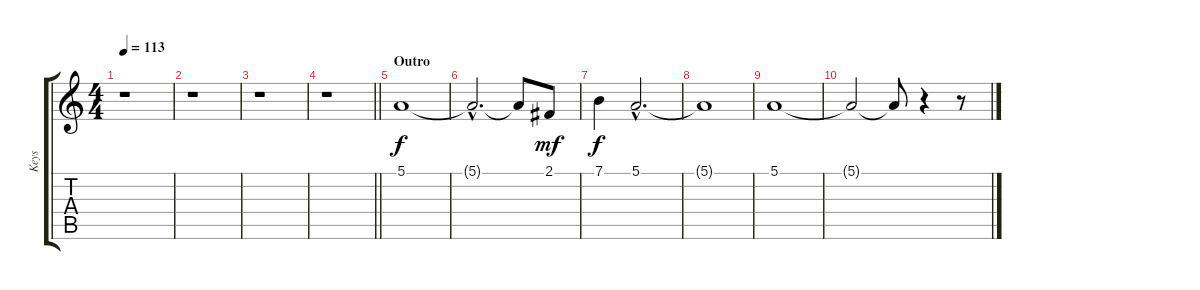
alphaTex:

\track ("Keys" "Keys") {instrument lead1square}
\staff {score tabs}
\tuning (E4 B3 G3 D3 A2 E2) {hide}
\ts (4 4)
\tempo 113
\clef g2
\ks c
r.1{dy f} |
r.1 |
r.1 |
\barLineRight lightlight
r.1 |
\section ("" "Outro")
5.1.1 |
5.1{hac t}.2{d} 5.1{t}.8 2.1.8{dy mf} |
7.1.4{dy f} 5.1{hac}.2{d} |
5.1{t}.1 |
5.1.1 |
5.1{t}.2 5.1{t}.8 r.4 r.8
